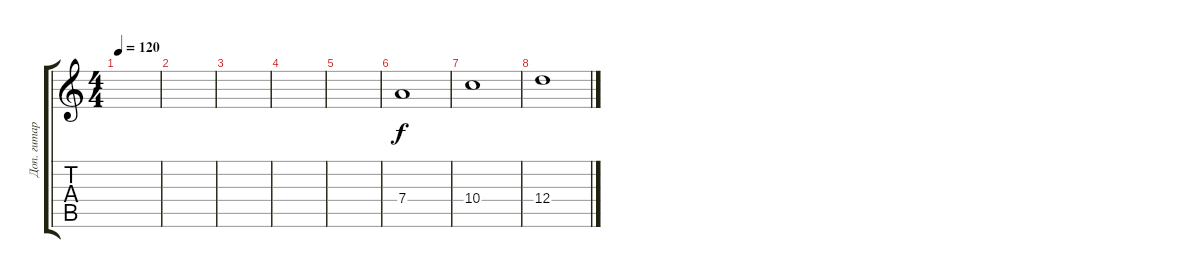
\track ("Доп. гитара" "Доп. гитар") {instrument distortionguitar}
\staff {score tabs}
\tuning (E4 B3 G3 D3 A2 E2) {hide}
\ts (4 4)
\tempo 120
\clef g2
\ks c
|
|
|
|
|
7.4.1 |
10.4.1 |
12.4.1
